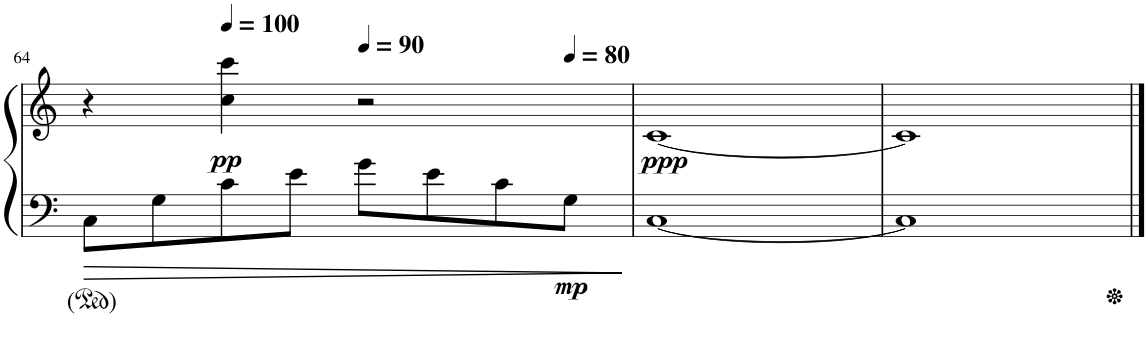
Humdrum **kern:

**kern	**kern	**dynam
*part1	*part1	*part1
*staff2	*staff1	*staff1/2
*I"Grand Piano	*	*
*I'Pno.	*	*
!!LO:PB:g=z
*clefF4	*clefG2	*
*k[]	*k[]	*
*M4/4	*M4/4	*
=64	=64	=64
8C\L	4r	.
8G\	.	.
*	*MM100	*
!	!	!LO:DY:b
8c\	4cc\ 4ccc\	pp
8e\J	.	.
*	*MM90	*
8g\L	2r	.
8e\	.	.
8c\	.	.
*	*MM80	*
!	!	!LO:DY:b=2
8G\J	.	mp
=65	=65	=65
!	!	!LO:DY:b
[1C	[1c	ppp
=66	=66	=66
1C]	1c]	.
==	==	==
*-	*-	*-
